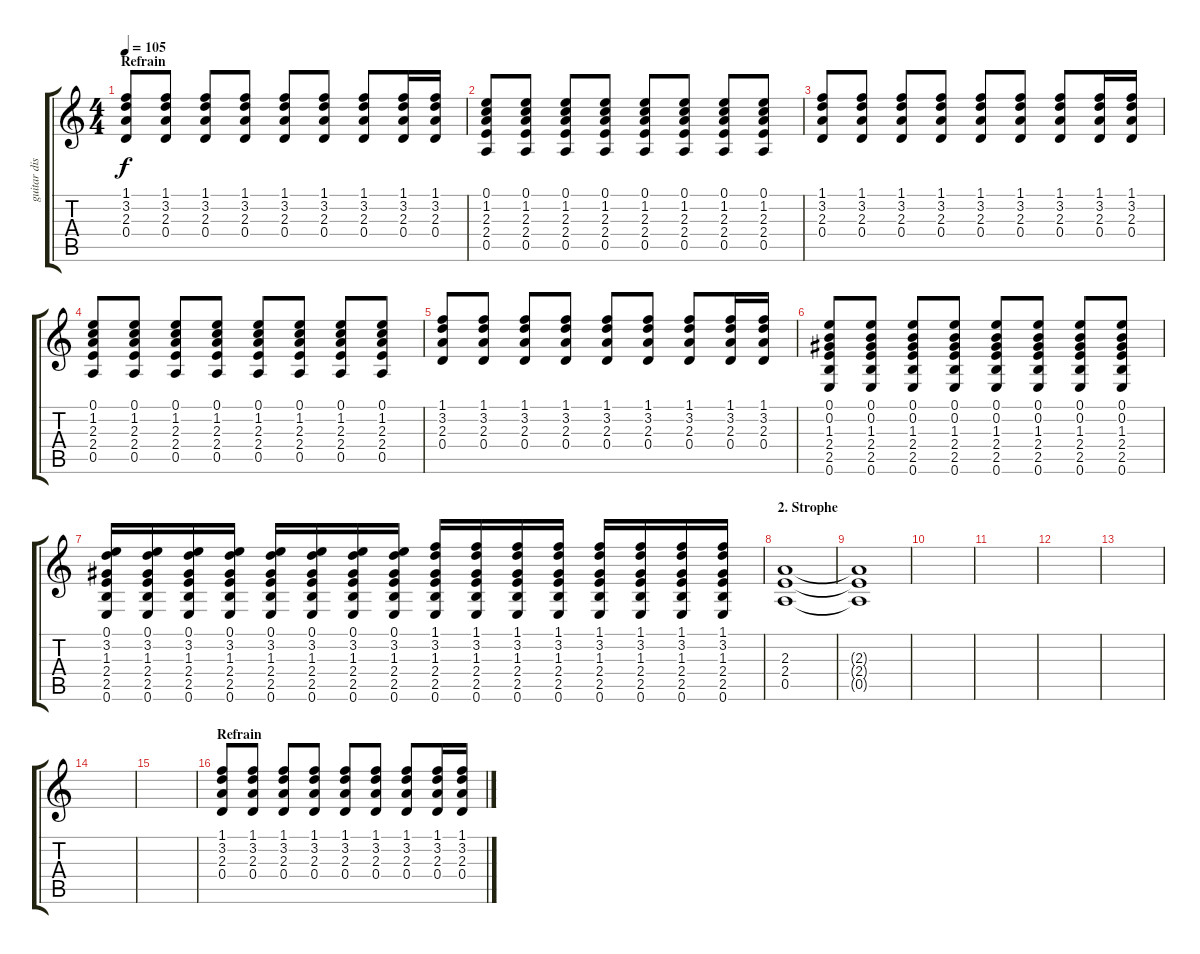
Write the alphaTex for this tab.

\track ("guitar dist." "guitar dis") {instrument distortionguitar}
\staff {score tabs}
\tuning (E4 B3 G3 D3 A2 E2) {hide}
\ts (4 4)
\section ("" "Refrain")
\tempo 105
\clef g2
\ks c
(1.1 3.2 2.3 0.4).8{dy f} (1.1 3.2 2.3 0.4).8 (1.1 3.2 2.3 0.4).8 (1.1 3.2 2.3 0.4).8 (1.1 3.2 2.3 0.4).8 (1.1 3.2 2.3 0.4).8 (1.1 3.2 2.3 0.4).8 (1.1 3.2 2.3 0.4).16 (1.1 3.2 2.3 0.4).16 |
(0.1 1.2 2.3 2.4 0.5).8 (0.1 1.2 2.3 2.4 0.5).8 (0.1 1.2 2.3 2.4 0.5).8 (0.1 1.2 2.3 2.4 0.5).8 (0.1 1.2 2.3 2.4 0.5).8 (0.1 1.2 2.3 2.4 0.5).8 (0.1 1.2 2.3 2.4 0.5).8 (0.1 1.2 2.3 2.4 0.5).8 |
(1.1 3.2 2.3 0.4).8 (1.1 3.2 2.3 0.4).8 (1.1 3.2 2.3 0.4).8 (1.1 3.2 2.3 0.4).8 (1.1 3.2 2.3 0.4).8 (1.1 3.2 2.3 0.4).8 (1.1 3.2 2.3 0.4).8 (1.1 3.2 2.3 0.4).16 (1.1 3.2 2.3 0.4).16 |
(0.1 1.2 2.3 2.4 0.5).8 (0.1 1.2 2.3 2.4 0.5).8 (0.1 1.2 2.3 2.4 0.5).8 (0.1 1.2 2.3 2.4 0.5).8 (0.1 1.2 2.3 2.4 0.5).8 (0.1 1.2 2.3 2.4 0.5).8 (0.1 1.2 2.3 2.4 0.5).8 (0.1 1.2 2.3 2.4 0.5).8 |
(1.1 3.2 2.3 0.4).8 (1.1 3.2 2.3 0.4).8 (1.1 3.2 2.3 0.4).8 (1.1 3.2 2.3 0.4).8 (1.1 3.2 2.3 0.4).8 (1.1 3.2 2.3 0.4).8 (1.1 3.2 2.3 0.4).8 (1.1 3.2 2.3 0.4).16 (1.1 3.2 2.3 0.4).16 |
(0.1 0.2 1.3 2.4 2.5 0.6).8 (0.1 0.2 1.3 2.4 2.5 0.6).8 (0.1 0.2 1.3 2.4 2.5 0.6).8 (0.1 0.2 1.3 2.4 2.5 0.6).8 (0.1 0.2 1.3 2.4 2.5 0.6).8 (0.1 0.2 1.3 2.4 2.5 0.6).8 (0.1 0.2 1.3 2.4 2.5 0.6).8 (0.1 0.2 1.3 2.4 2.5 0.6).8 |
(0.1 3.2 1.3 2.4 2.5 0.6).16 (0.1 3.2 1.3 2.4 2.5 0.6).16 (0.1 3.2 1.3 2.4 2.5 0.6).16 (0.1 3.2 1.3 2.4 2.5 0.6).16 (0.1 3.2 1.3 2.4 2.5 0.6).16 (0.1 3.2 1.3 2.4 2.5 0.6).16 (0.1 3.2 1.3 2.4 2.5 0.6).16 (0.1 3.2 1.3 2.4 2.5 0.6).16 (1.1 3.2 1.3 2.4 2.5 0.6).16 (1.1 3.2 1.3 2.4 2.5 0.6).16 (1.1 3.2 1.3 2.4 2.5 0.6).16 (1.1 3.2 1.3 2.4 2.5 0.6).16 (1.1 3.2 1.3 2.4 2.5 0.6).16 (1.1 3.2 1.3 2.4 2.5 0.6).16 (1.1 3.2 1.3 2.4 2.5 0.6).16 (1.1 3.2 1.3 2.4 2.5 0.6).16 |
\section ("" "2. Strophe")
(2.3 2.4 0.5).1{volume 1} |
(2.3{t} 2.4{t} 0.5{t}).1 |
|
|
|
|
|
|
\section ("" "Refrain")
(1.1 3.2 2.3 0.4).8{volume 12} (1.1 3.2 2.3 0.4).8 (1.1 3.2 2.3 0.4).8 (1.1 3.2 2.3 0.4).8 (1.1 3.2 2.3 0.4).8 (1.1 3.2 2.3 0.4).8 (1.1 3.2 2.3 0.4).8 (1.1 3.2 2.3 0.4).16 (1.1 3.2 2.3 0.4).16
